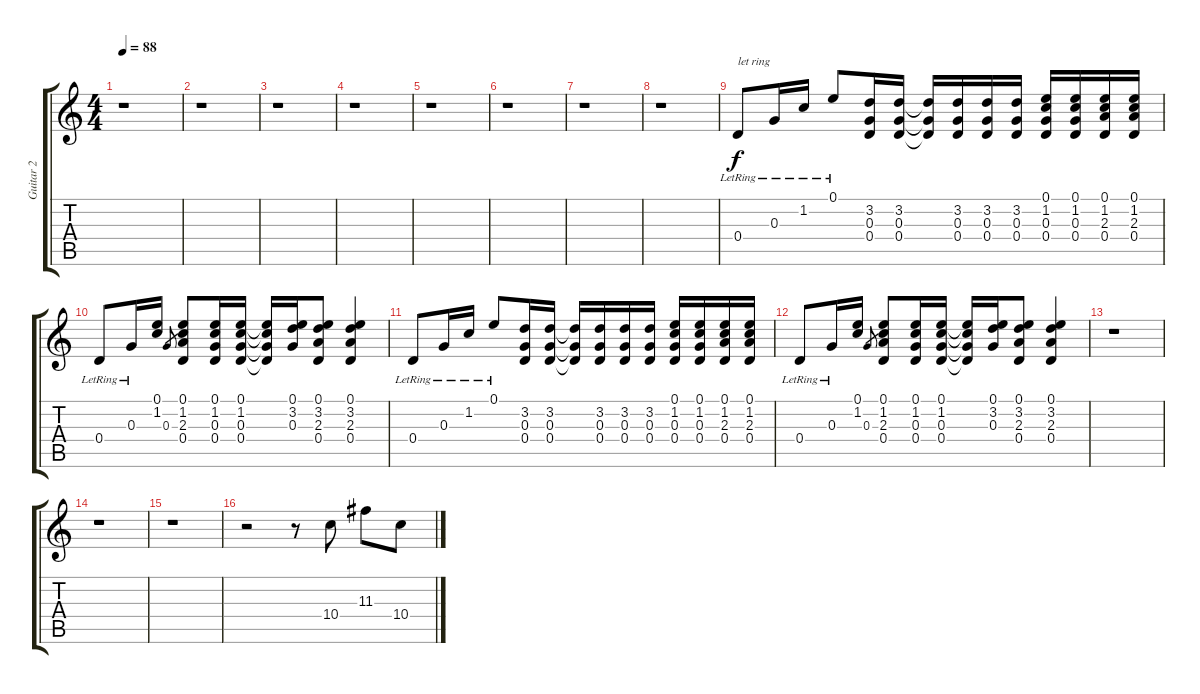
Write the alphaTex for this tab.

\track ("Guitar 2" "Guitar 2") {instrument overdrivenguitar}
\staff {score tabs}
\tuning (E4 B3 G3 D3 A2 D2) {hide}
\ts (4 4)
\tempo 88
\clef g2
\ks c
r.1{dy f} |
r.1 |
r.1 |
r.1 |
r.1 |
r.1 |
r.1 |
r.1 |
0.4{lr}.8{txt "let ring"} 0.3{lr}.16 1.2{lr}.16 0.1{lr}.8 (3.2 0.3 0.4).16 (3.2 0.3 0.4).16 (3.2{t} 0.3{t} 0.4{t}).16 (3.2 0.3 0.4).16 (3.2 0.3 0.4).16 (3.2 0.3 0.4).16 (0.1 1.2 0.3 0.4).16 (0.1 1.2 0.3 0.4).16 (0.1 1.2 2.3 0.4).16 (0.1 1.2 2.3 0.4).16 |
0.4{lr}.8 0.3{lr}.16 (0.1 1.2).16 0.3.8{gr} (0.1 1.2 2.3 0.4).8 (0.1 1.2 0.3 0.4).16 (0.1 1.2 0.3 0.4).16 (0.1{t} 1.2{t} 0.3{t} 0.4{t}).16 (0.1 3.2 0.3).16 (0.1 3.2 2.3 0.4).8 (0.1 3.2 2.3 0.4).4 |
0.4{lr}.8 0.3{lr}.16 1.2{lr}.16 0.1{lr}.8 (3.2 0.3 0.4).16 (3.2 0.3 0.4).16 (3.2{t} 0.3{t} 0.4{t}).16 (3.2 0.3 0.4).16 (3.2 0.3 0.4).16 (3.2 0.3 0.4).16 (0.1 1.2 0.3 0.4).16 (0.1 1.2 0.3 0.4).16 (0.1 1.2 2.3 0.4).16 (0.1 1.2 2.3 0.4).16 |
0.4{lr}.8 0.3{lr}.16 (0.1 1.2).16 0.3.8{gr} (0.1 1.2 2.3 0.4).8 (0.1 1.2 0.3 0.4).16 (0.1 1.2 0.3 0.4).16 (0.1{t} 1.2{t} 0.3{t} 0.4{t}).16 (0.1 3.2 0.3).16 (0.1 3.2 2.3 0.4).8 (0.1 3.2 2.3 0.4).4 |
r.1 |
r.1 |
r.1 |
r.2 r.8 10.4.8 11.3.8 10.4.8
